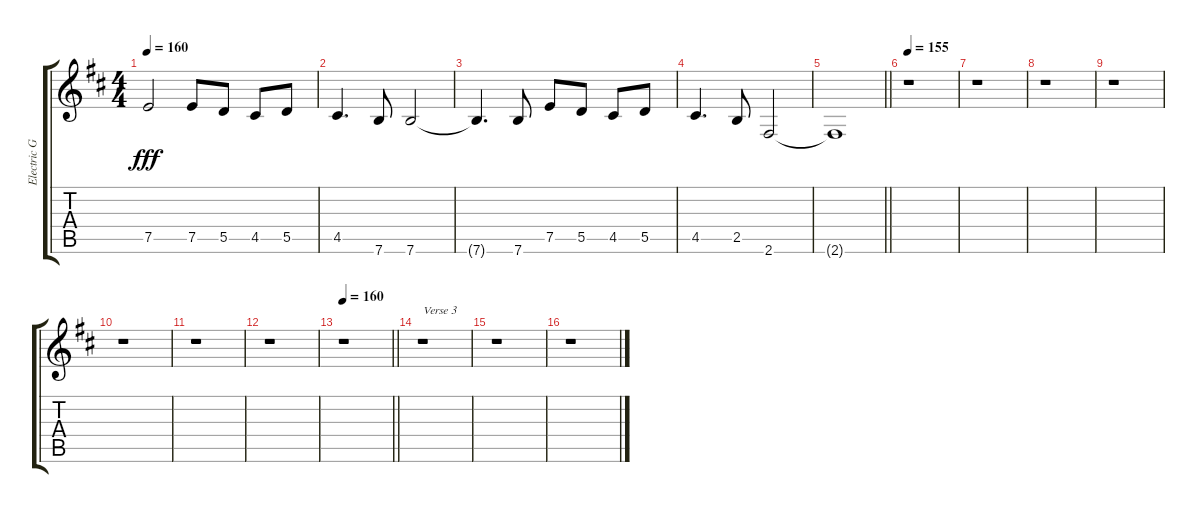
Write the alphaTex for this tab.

\track ("Electric Guitar 1 (Alex)" "Electric G") {instrument distortionguitar}
\staff {score tabs}
\tuning (E4 B3 G3 D3 A2 E2) {hide}
\ts (4 4)
\tempo 160
\clef g2
\ks d
7.5{t}.2{dy fff} 7.5.8 5.5.8 4.5.8 5.5.8 |
4.5.4{d} 7.6.8 7.6.2 |
7.6{t}.4{d} 7.6.8 7.5.8 5.5.8 4.5.8 5.5.8 |
4.5.4{d} 2.5.8 2.6.2 |
\barLineRight lightlight
2.6{t}.1 |
\tempo 155
r.1 |
r.1 |
r.1 |
r.1 |
r.1 |
r.1 |
r.1 |
\tempo 160
\barLineRight lightlight
r.1 |
r.1{txt "Verse 3"} |
r.1 |
r.1
